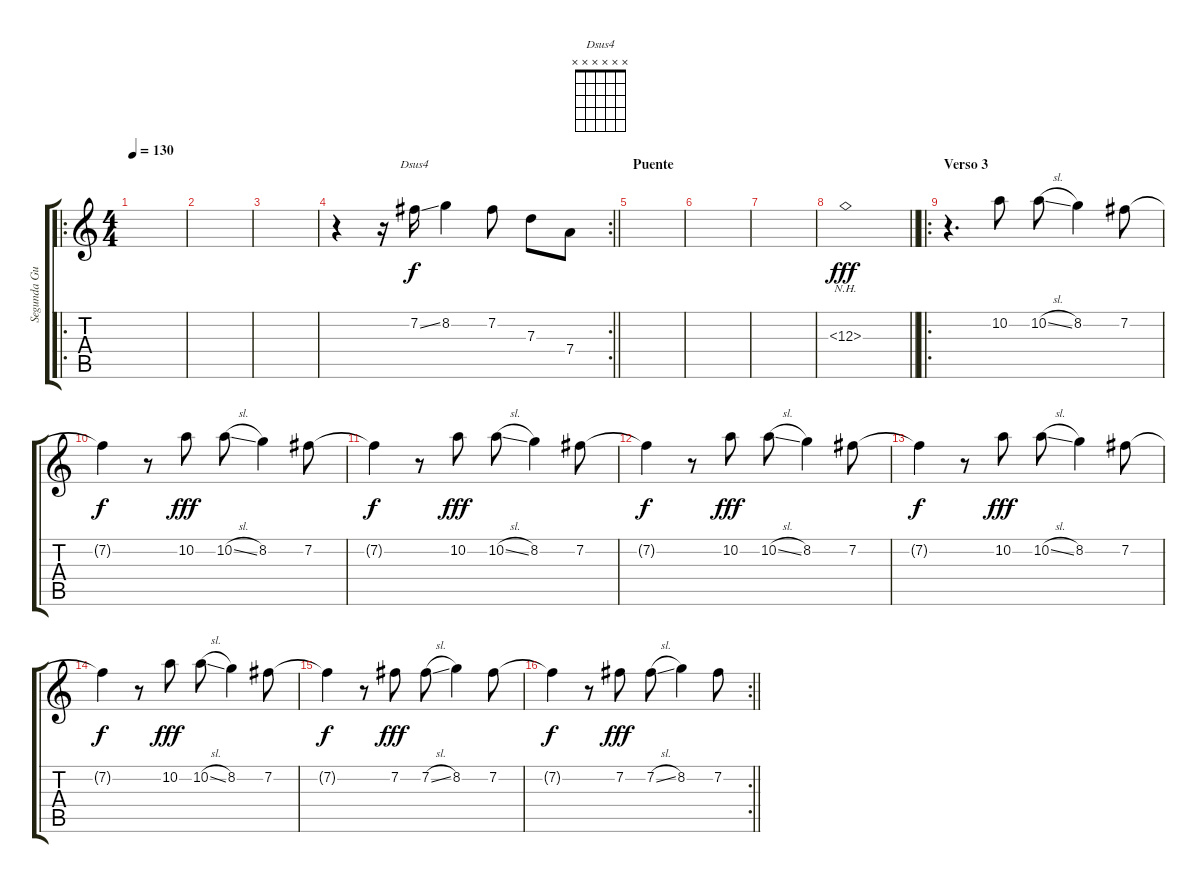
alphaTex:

\track ("Segunda Guitarra" "Segunda Gu") {instrument electricguitarclean}
\staff {score tabs}
\tuning (E4 B3 G3 D3 A2 E2) {hide}
\chord ("Dsus4" x x x x x x)
\ro
\ts (4 4)
\tempo 130
\clef g2
\ks c
|
|
|
\rc 2
\barLineRight lightlight
r.4 r.16 7.2{ss}.16{ch "Dsus4"} 8.2.4 7.2.8 7.3.8 7.4.8 |
\section ("" "Puente")
|
|
|
\barLineRight lightlight
12.3{nh}.1{dy fff} |
\ro
\section ("" "Verso 3")
r.4{d} 10.2.8 10.2{sl}.8 8.2.4 7.2.8 |
7.2{t}.4{dy f} r.8 10.2.8{dy fff} 10.2{sl}.8 8.2.4 7.2.8 |
7.2{t}.4{dy f} r.8 10.2.8{dy fff} 10.2{sl}.8 8.2.4 7.2.8 |
7.2{t}.4{dy f} r.8 10.2.8{dy fff} 10.2{sl}.8 8.2.4 7.2.8 |
7.2{t}.4{dy f} r.8 10.2.8{dy fff} 10.2{sl}.8 8.2.4 7.2.8 |
7.2{t}.4{dy f} r.8 10.2.8{dy fff} 10.2{sl}.8 8.2.4 7.2.8 |
7.2{t}.4{dy f} r.8 7.2.8{dy fff} 7.2{sl}.8 8.2.4 7.2.8 |
\rc 2
\barLineRight lightlight
7.2{t}.4{dy f} r.8 7.2.8{dy fff} 7.2{sl}.8 8.2.4 7.2.8
